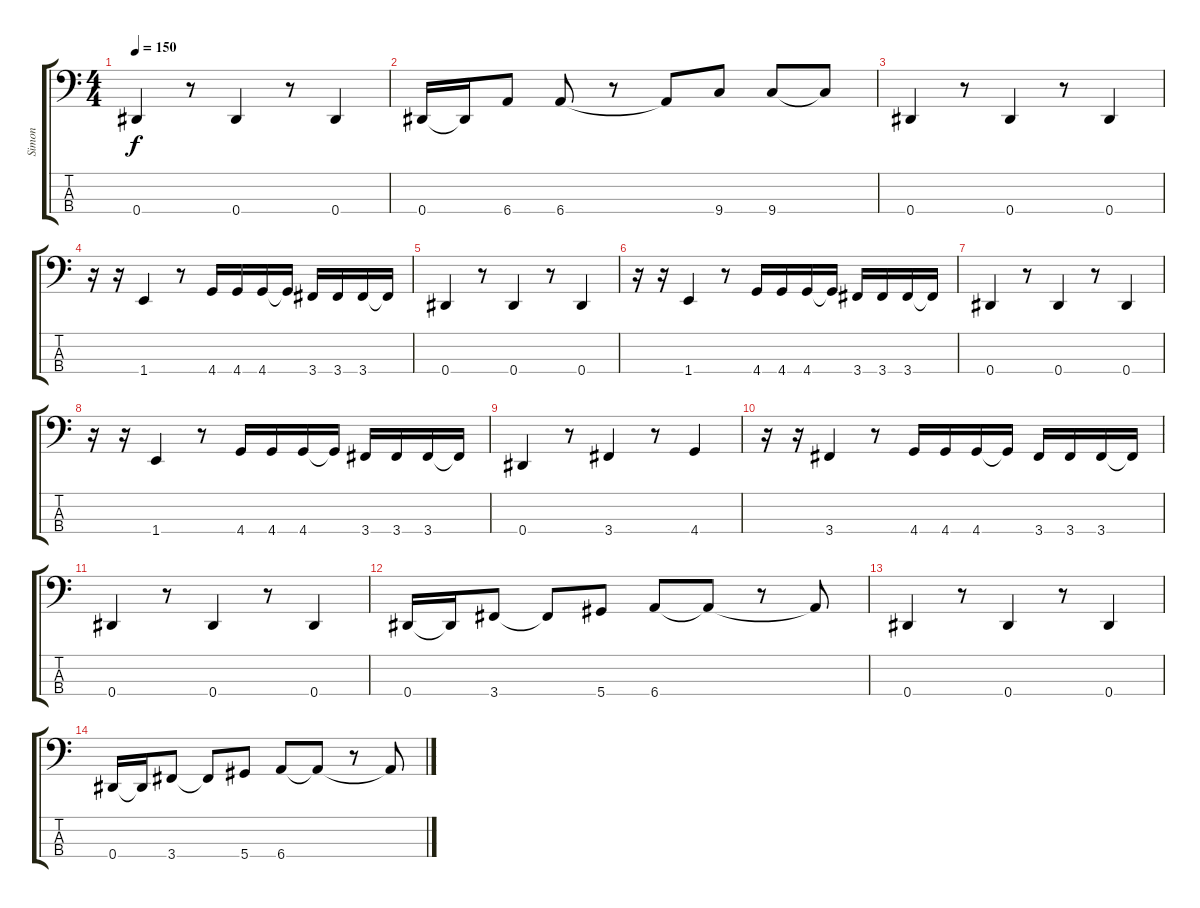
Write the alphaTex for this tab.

\track ("Simon" "Simon") {instrument electricbasspick}
\staff {score tabs}
\tuning (Gb2 Db2 Ab1 Eb1) {hide}
\ts (4 4)
\tempo 150
\clef f4
\ks c
0.4.4{dy f} r.8 0.4.4 r.8 0.4.4 |
0.4.16 0.4{t}.16 6.4.8 6.4.8 r.8 6.4{t}.8 9.4.8 9.4.8 9.4{t}.8 |
0.4.4 r.8 0.4.4 r.8 0.4.4 |
r.16 r.16 1.4.4 r.8 4.4.16 4.4.16 4.4.16 4.4{t}.16 3.4.16 3.4.16 3.4.16 3.4{t}.16 |
0.4.4 r.8 0.4.4 r.8 0.4.4 |
r.16 r.16 1.4.4 r.8 4.4.16 4.4.16 4.4.16 4.4{t}.16 3.4.16 3.4.16 3.4.16 3.4{t}.16 |
0.4.4 r.8 0.4.4 r.8 0.4.4 |
r.16 r.16 1.4.4 r.8 4.4.16 4.4.16 4.4.16 4.4{t}.16 3.4.16 3.4.16 3.4.16 3.4{t}.16 |
0.4.4 r.8 3.4.4 r.8 4.4.4 |
r.16 r.16 3.4.4 r.8 4.4.16 4.4.16 4.4.16 4.4{t}.16 3.4.16 3.4.16 3.4.16 3.4{t}.16 |
0.4.4 r.8 0.4.4 r.8 0.4.4 |
0.4.16 0.4{t}.16 3.4.8 3.4{t}.8 5.4.8 6.4.8 6.4{t}.8 r.8 6.4{t}.8 |
0.4.4 r.8 0.4.4 r.8 0.4.4 |
0.4.16 0.4{t}.16 3.4.8 3.4{t}.8 5.4.8 6.4.8 6.4{t}.8 r.8 6.4{t}.8
